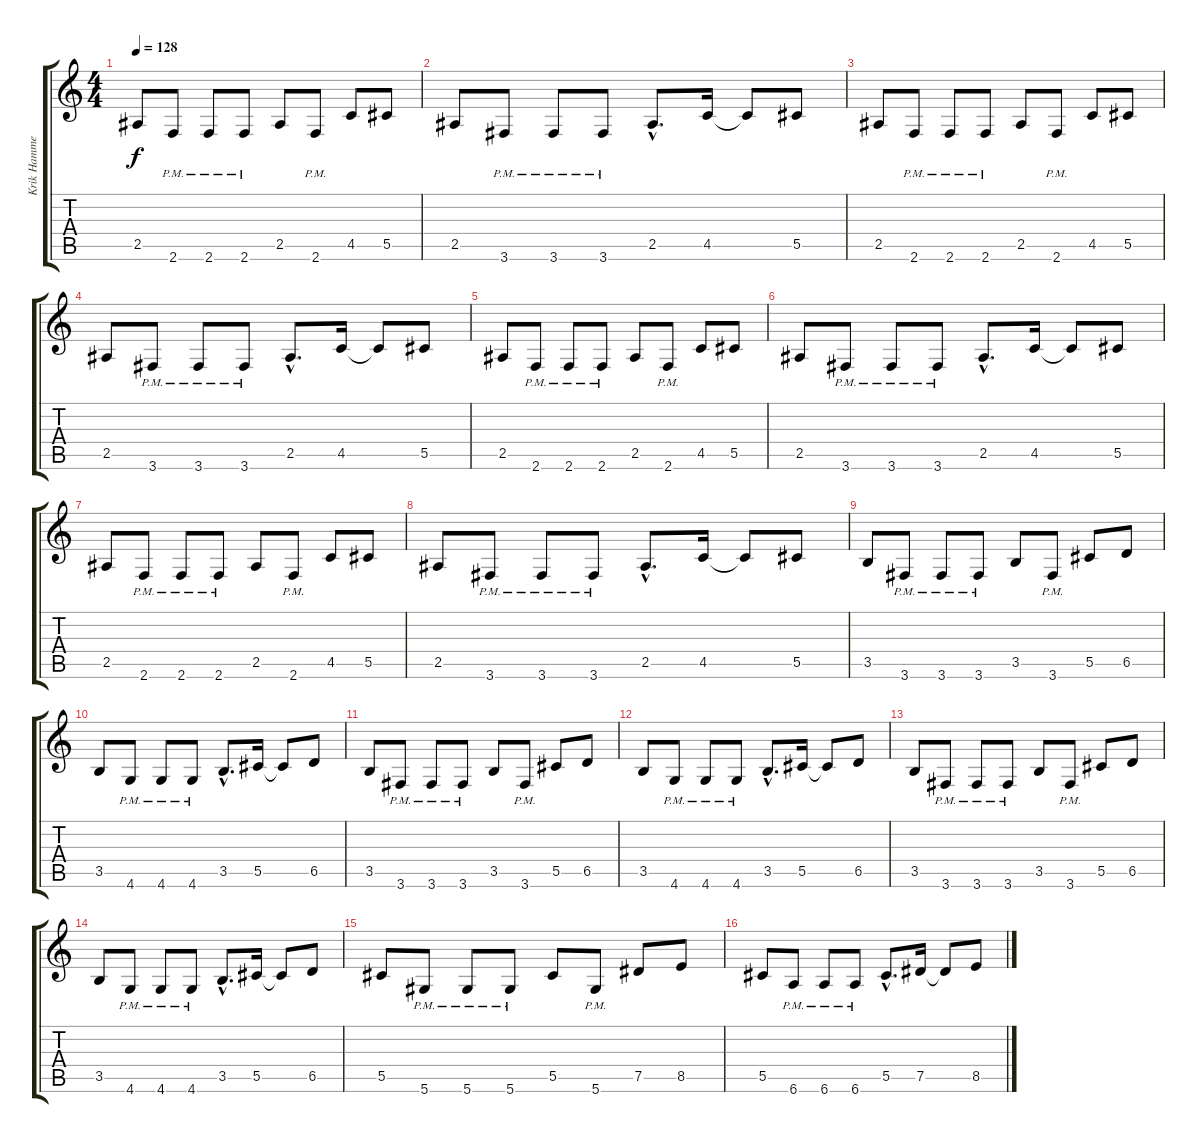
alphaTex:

\track ("Krik Hammett (Guitar)" "Krik Hamme") {instrument electricguitarclean}
\staff {score tabs}
\tuning (Eb4 Bb3 Gb3 Db3 Ab2 Eb2) {hide}
\ts (4 4)
\tempo 128
\clef g2
\ks c
2.5.8{dy f} 2.6{pm}.8 2.6{pm}.8 2.6{pm}.8 2.5.8 2.6{pm}.8 4.5.8 5.5.8 |
2.5.8 3.6{pm}.8 3.6{pm}.8 3.6{pm}.8 2.5{hac}.8{d} 4.5.16 4.5{t}.8 5.5.8 |
2.5.8 2.6{pm}.8 2.6{pm}.8 2.6{pm}.8 2.5.8 2.6{pm}.8 4.5.8 5.5.8 |
2.5.8 3.6{pm}.8 3.6{pm}.8 3.6{pm}.8 2.5{hac}.8{d} 4.5.16 4.5{t}.8 5.5.8 |
2.5.8 2.6{pm}.8 2.6{pm}.8 2.6{pm}.8 2.5.8 2.6{pm}.8 4.5.8 5.5.8 |
2.5.8 3.6{pm}.8 3.6{pm}.8 3.6{pm}.8 2.5{hac}.8{d} 4.5.16 4.5{t}.8 5.5.8 |
2.5.8 2.6{pm}.8 2.6{pm}.8 2.6{pm}.8 2.5.8 2.6{pm}.8 4.5.8 5.5.8 |
2.5.8 3.6{pm}.8 3.6{pm}.8 3.6{pm}.8 2.5{hac}.8{d} 4.5.16 4.5{t}.8 5.5.8 |
3.5.8 3.6{pm}.8 3.6{pm}.8 3.6{pm}.8 3.5.8 3.6{pm}.8 5.5.8 6.5.8 |
3.5.8 4.6{pm}.8 4.6{pm}.8 4.6{pm}.8 3.5{hac}.8{d} 5.5.16 5.5{t}.8 6.5.8 |
3.5.8 3.6{pm}.8 3.6{pm}.8 3.6{pm}.8 3.5.8 3.6{pm}.8 5.5.8 6.5.8 |
3.5.8 4.6{pm}.8 4.6{pm}.8 4.6{pm}.8 3.5{hac}.8{d} 5.5.16 5.5{t}.8 6.5.8 |
3.5.8 3.6{pm}.8 3.6{pm}.8 3.6{pm}.8 3.5.8 3.6{pm}.8 5.5.8 6.5.8 |
3.5.8 4.6{pm}.8 4.6{pm}.8 4.6{pm}.8 3.5{hac}.8{d} 5.5.16 5.5{t}.8 6.5.8 |
5.5.8 5.6{pm}.8 5.6{pm}.8 5.6{pm}.8 5.5.8 5.6{pm}.8 7.5.8 8.5.8 |
5.5.8 6.6{pm}.8 6.6{pm}.8 6.6{pm}.8 5.5{hac}.8{d} 7.5.16 7.5{t}.8 8.5.8
